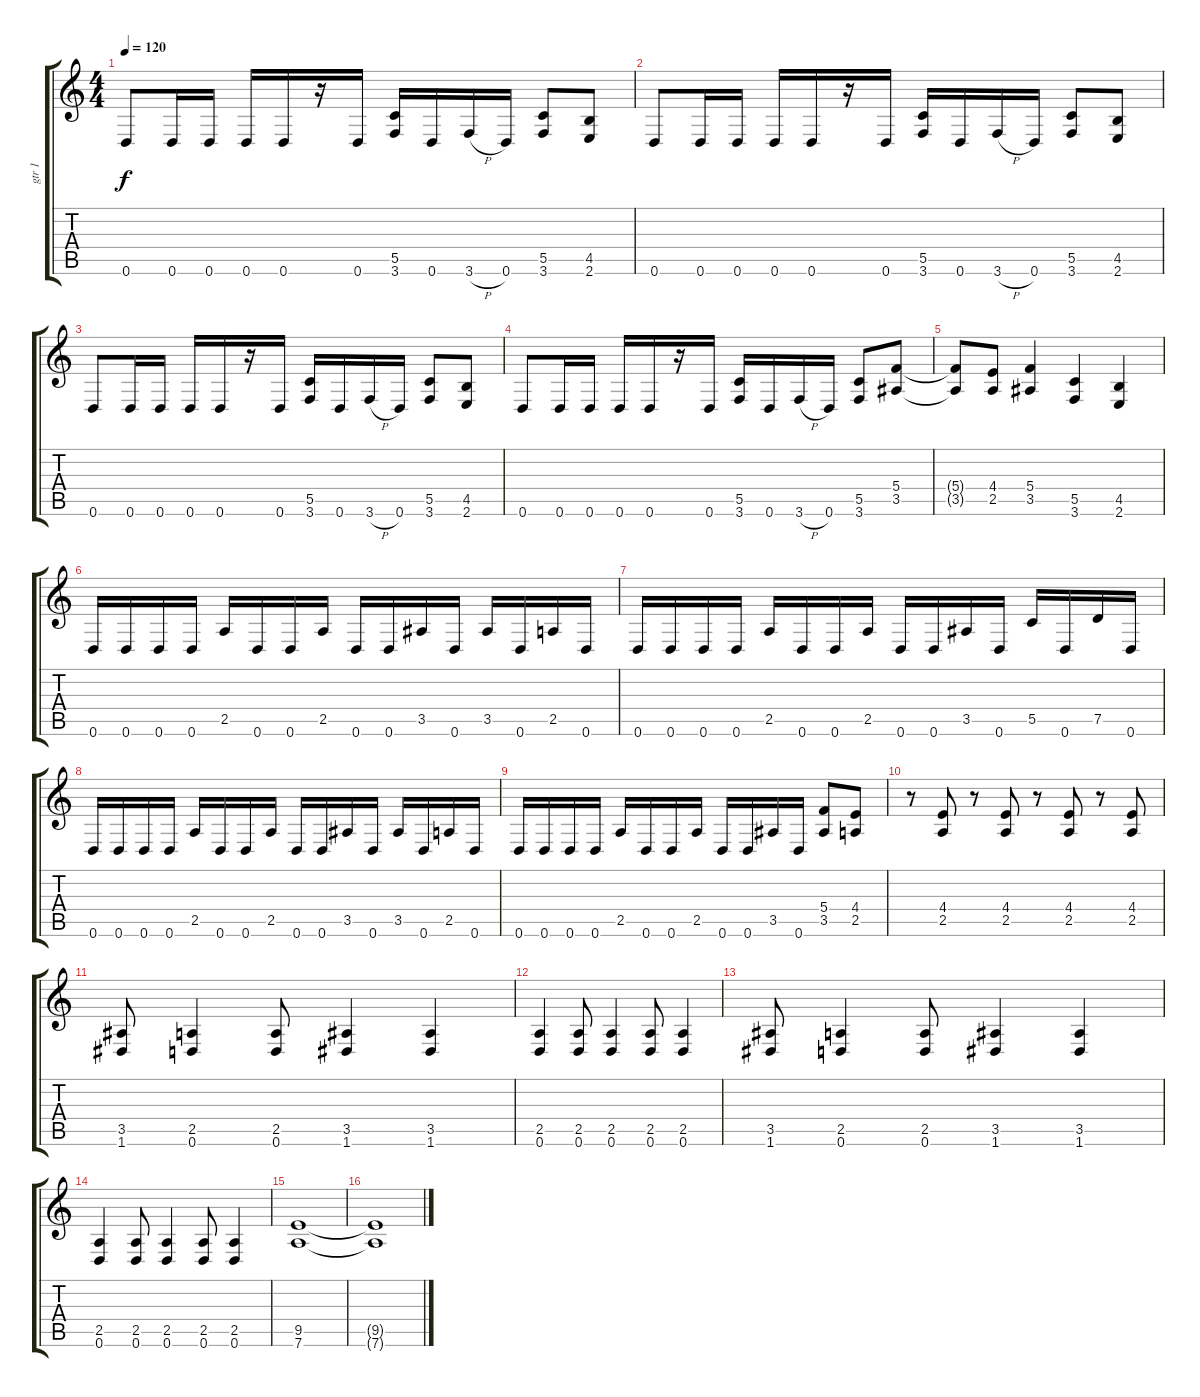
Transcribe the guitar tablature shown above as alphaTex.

\track ("gtr 1" "gtr 1") {instrument distortionguitar}
\staff {score tabs}
\tuning (D4 A3 F3 C3 G2 D2) {hide}
\ts (4 4)
\tempo 120
\clef g2
\ks c
0.6.8{dy f} 0.6.16 0.6.16 0.6.16 0.6.16 r.16 0.6.16 (5.5 3.6).16 0.6.16 3.6{h}.16 0.6.16 (5.5 3.6).8 (4.5 2.6).8 |
0.6.8 0.6.16 0.6.16 0.6.16 0.6.16 r.16 0.6.16 (5.5 3.6).16 0.6.16 3.6{h}.16 0.6.16 (5.5 3.6).8 (4.5 2.6).8 |
0.6.8 0.6.16 0.6.16 0.6.16 0.6.16 r.16 0.6.16 (5.5 3.6).16 0.6.16 3.6{h}.16 0.6.16 (5.5 3.6).8 (4.5 2.6).8 |
0.6.8 0.6.16 0.6.16 0.6.16 0.6.16 r.16 0.6.16 (5.5 3.6).16 0.6.16 3.6{h}.16 0.6.16 (5.5 3.6).8 (5.4 3.5).8 |
(5.4{t} 3.5{t}).8 (4.4 2.5).8 (5.4 3.5).4 (5.5 3.6).4 (4.5 2.6).4 |
0.6.16 0.6.16 0.6.16 0.6.16 2.5.16 0.6.16 0.6.16 2.5.16 0.6.16 0.6.16 3.5.16 0.6.16 3.5.16 0.6.16 2.5.16 0.6.16 |
0.6.16 0.6.16 0.6.16 0.6.16 2.5.16 0.6.16 0.6.16 2.5.16 0.6.16 0.6.16 3.5.16 0.6.16 5.5.16 0.6.16 7.5.16 0.6.16 |
0.6.16 0.6.16 0.6.16 0.6.16 2.5.16 0.6.16 0.6.16 2.5.16 0.6.16 0.6.16 3.5.16 0.6.16 3.5.16 0.6.16 2.5.16 0.6.16 |
0.6.16 0.6.16 0.6.16 0.6.16 2.5.16 0.6.16 0.6.16 2.5.16 0.6.16 0.6.16 3.5.16 0.6.16 (5.4 3.5).8 (4.4 2.5).8 |
r.8 (4.4 2.5).8 r.8 (4.4 2.5).8 r.8 (4.4 2.5).8 r.8 (4.4 2.5).8 |
(3.5 1.6).8 (2.5 0.6).4 (2.5 0.6).8 (3.5 1.6).4 (3.5 1.6).4 |
(2.5 0.6).4 (2.5 0.6).8 (2.5 0.6).4 (2.5 0.6).8 (2.5 0.6).4 |
(3.5 1.6).8 (2.5 0.6).4 (2.5 0.6).8 (3.5 1.6).4 (3.5 1.6).4 |
(2.5 0.6).4 (2.5 0.6).8 (2.5 0.6).4 (2.5 0.6).8 (2.5 0.6).4 |
(9.5 7.6).1 |
(9.5{t} 7.6{t}).1
